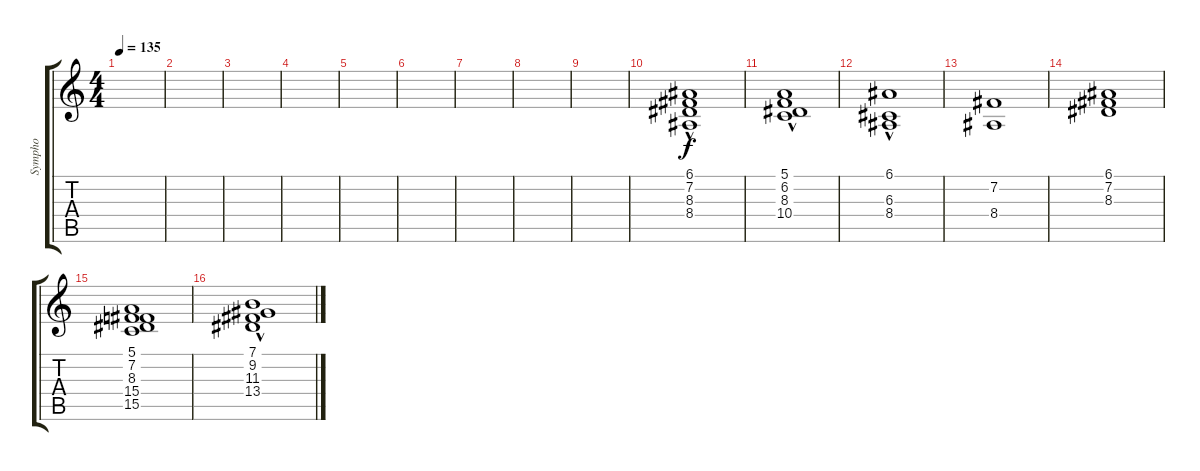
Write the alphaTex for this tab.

\track ("Sympho" "Sympho") {instrument stringensemble1}
\staff {score tabs}
\tuning (E4 B3 G3 D3 A2 E2) {hide}
\ts (4 4)
\tempo 135
\clef g2
\ks c
|
|
|
|
|
|
|
|
|
(6.1{hac} 7.2{hac} 8.3 8.4{hac}).1 |
(5.1{hac} 6.2 8.3{hac} 10.4{hac}).1 |
(6.1{hac} 6.3 8.4{hac}).1 |
(7.2 8.4).1 |
(6.1 7.2 8.3).1 |
(5.1 7.2 8.3 15.4 15.5).1 |
(7.1{hac} 9.2 11.3 13.4).1
